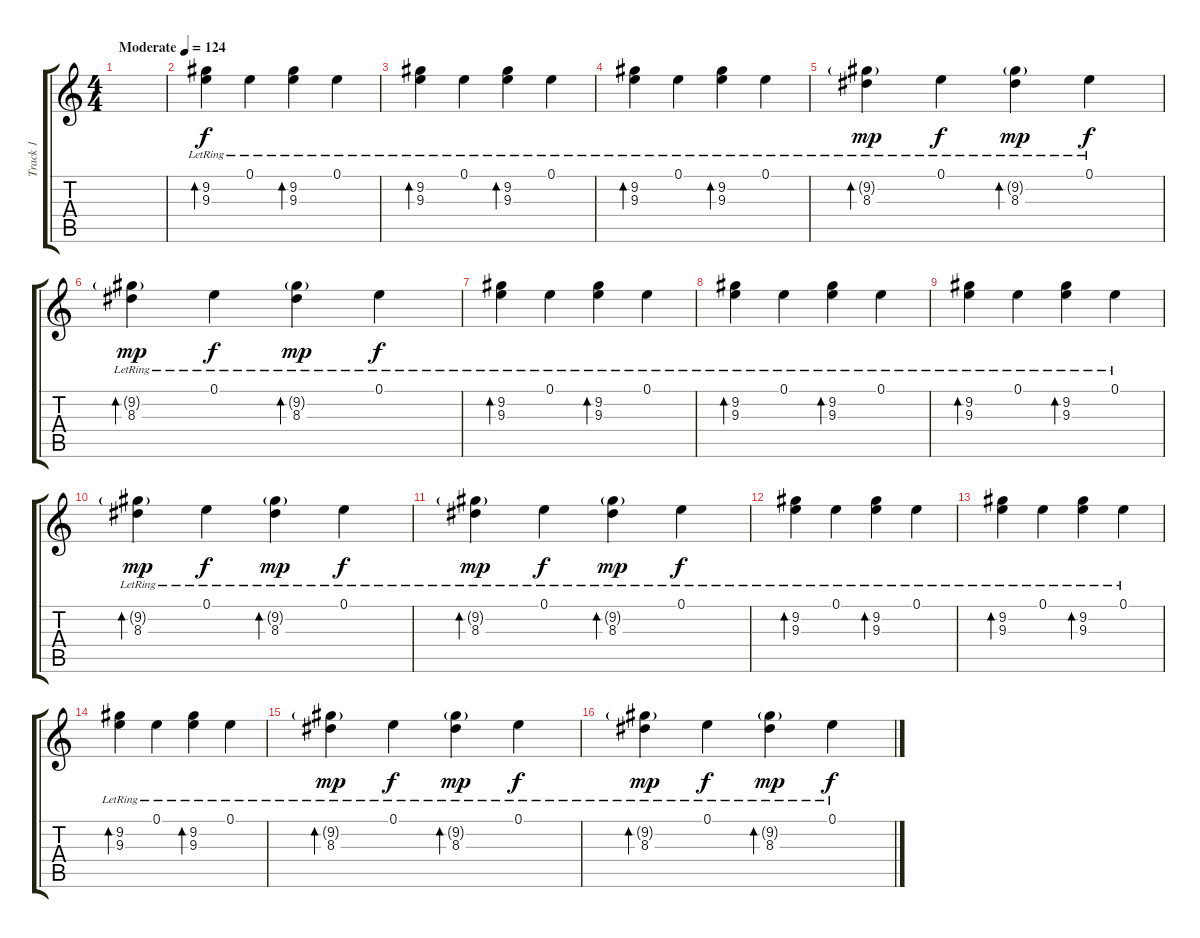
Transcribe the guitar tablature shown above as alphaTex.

\track ("Track 1" "Track 1") {instrument electricguitarjazz}
\staff {score tabs}
\tuning (E4 B3 G3 D3 A2 E2) {hide}
\ts (4 4)
\tempo (124 "Moderate")
\clef g2
\ks c
|
(9.2{lr} 9.3{lr}).4{bd 120} 0.1{lr}.4 (9.2{lr} 9.3{lr}).4{bd 120} 0.1{lr}.4 |
(9.2{lr} 9.3{lr}).4{bd 120} 0.1{lr}.4 (9.2{lr} 9.3{lr}).4{bd 120} 0.1{lr}.4 |
(9.2{lr} 9.3{lr}).4{bd 120} 0.1{lr}.4 (9.2{lr} 9.3{lr}).4{bd 120} 0.1{lr}.4 |
(9.2{g lr} 8.3{lr}).4{bd 120 dy mp} 0.1{lr}.4{dy f} (9.2{g lr} 8.3{lr}).4{bd 120 dy mp} 0.1{lr}.4{dy f} |
(9.2{g lr} 8.3{lr}).4{bd 120 dy mp} 0.1{lr}.4{dy f} (9.2{g lr} 8.3{lr}).4{bd 120 dy mp} 0.1{lr}.4{dy f} |
(9.2{lr} 9.3{lr}).4{bd 120} 0.1{lr}.4 (9.2{lr} 9.3{lr}).4{bd 120} 0.1{lr}.4 |
(9.2{lr} 9.3{lr}).4{bd 120} 0.1{lr}.4 (9.2{lr} 9.3{lr}).4{bd 120} 0.1{lr}.4 |
(9.2{lr} 9.3{lr}).4{bd 120} 0.1{lr}.4 (9.2{lr} 9.3{lr}).4{bd 120} 0.1{lr}.4 |
(9.2{g lr} 8.3{lr}).4{bd 120 dy mp} 0.1{lr}.4{dy f} (9.2{g lr} 8.3{lr}).4{bd 120 dy mp} 0.1{lr}.4{dy f} |
(9.2{g lr} 8.3{lr}).4{bd 120 dy mp} 0.1{lr}.4{dy f} (9.2{g lr} 8.3{lr}).4{bd 120 dy mp} 0.1{lr}.4{dy f} |
(9.2{lr} 9.3{lr}).4{bd 120} 0.1{lr}.4 (9.2{lr} 9.3{lr}).4{bd 120} 0.1{lr}.4 |
(9.2{lr} 9.3{lr}).4{bd 120} 0.1{lr}.4 (9.2{lr} 9.3{lr}).4{bd 120} 0.1{lr}.4 |
(9.2{lr} 9.3{lr}).4{bd 120} 0.1{lr}.4 (9.2{lr} 9.3{lr}).4{bd 120} 0.1{lr}.4 |
(9.2{g lr} 8.3{lr}).4{bd 120 dy mp} 0.1{lr}.4{dy f} (9.2{g lr} 8.3{lr}).4{bd 120 dy mp} 0.1{lr}.4{dy f} |
(9.2{g lr} 8.3{lr}).4{bd 120 dy mp} 0.1{lr}.4{dy f} (9.2{g lr} 8.3{lr}).4{bd 120 dy mp} 0.1{lr}.4{dy f}
